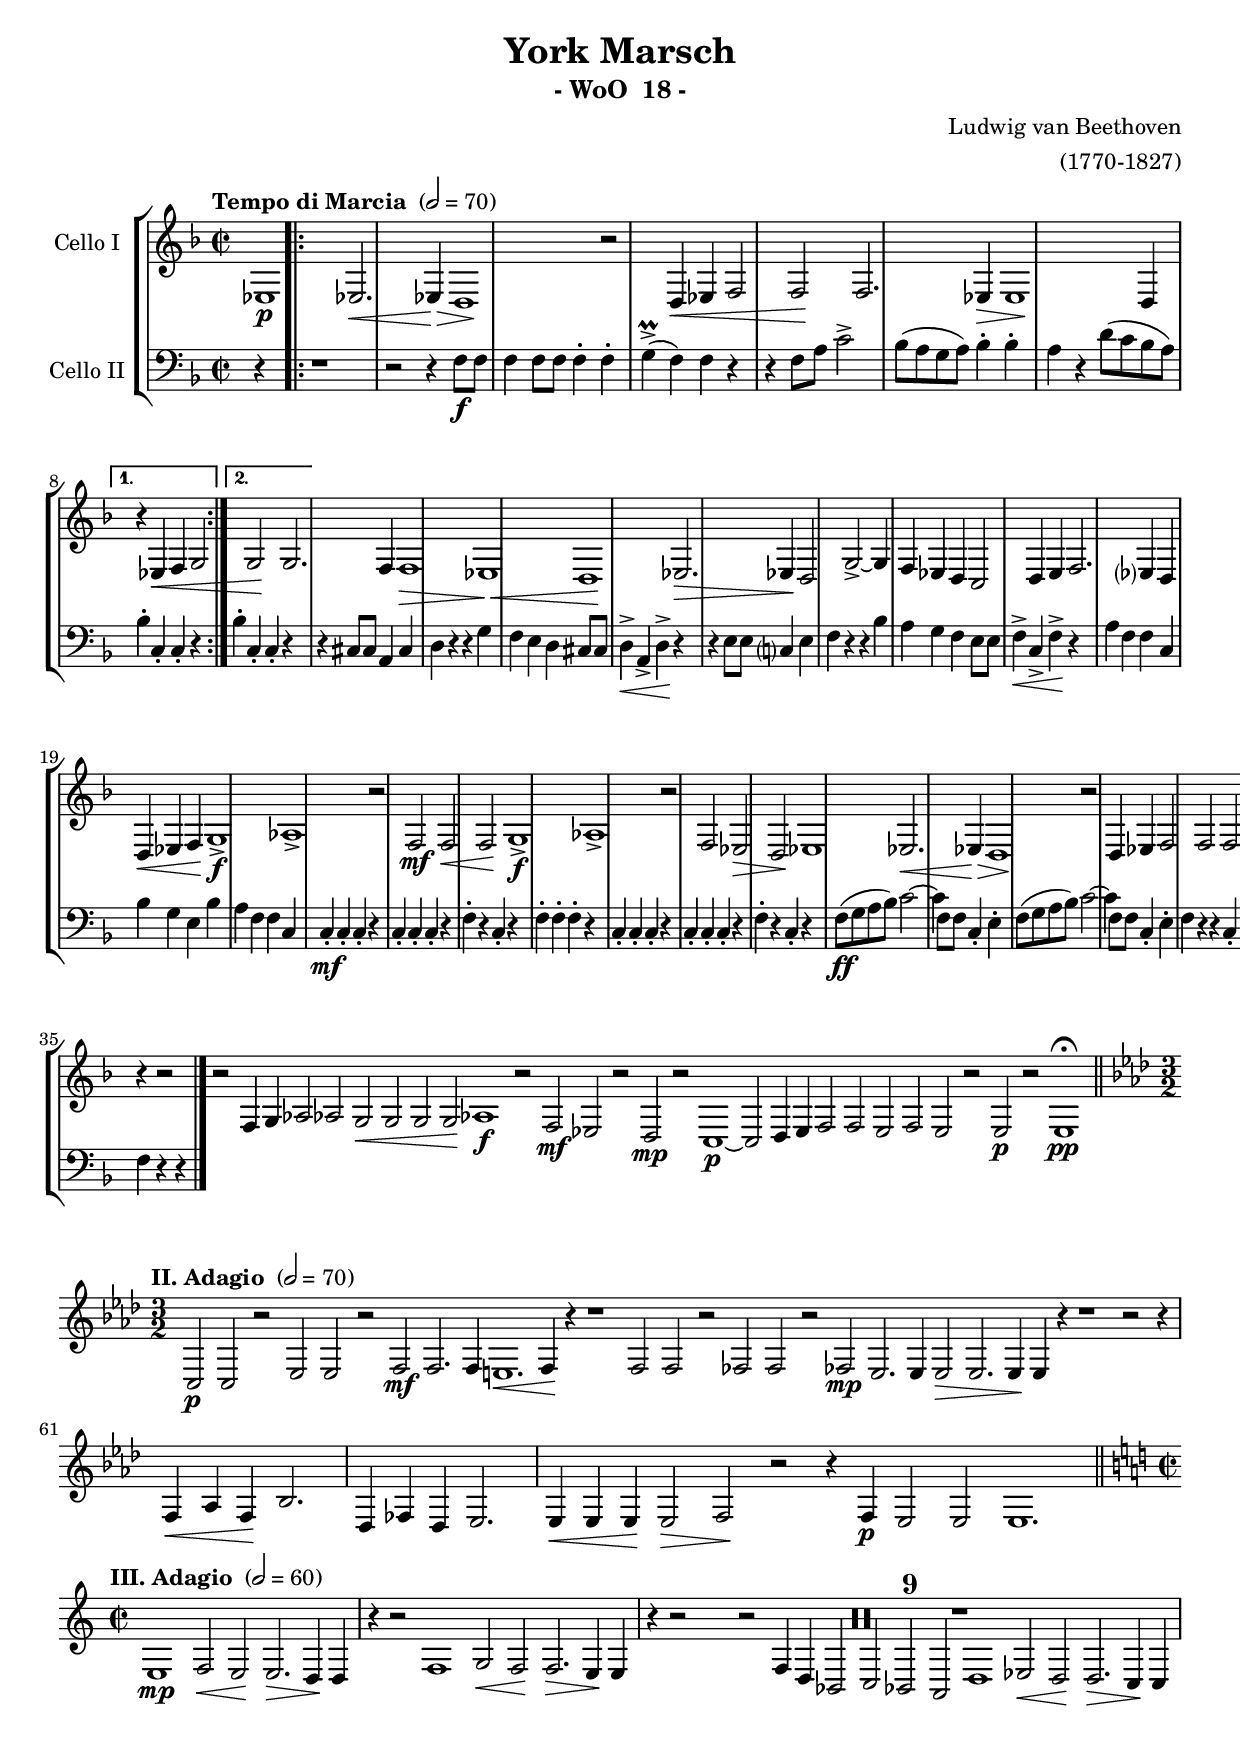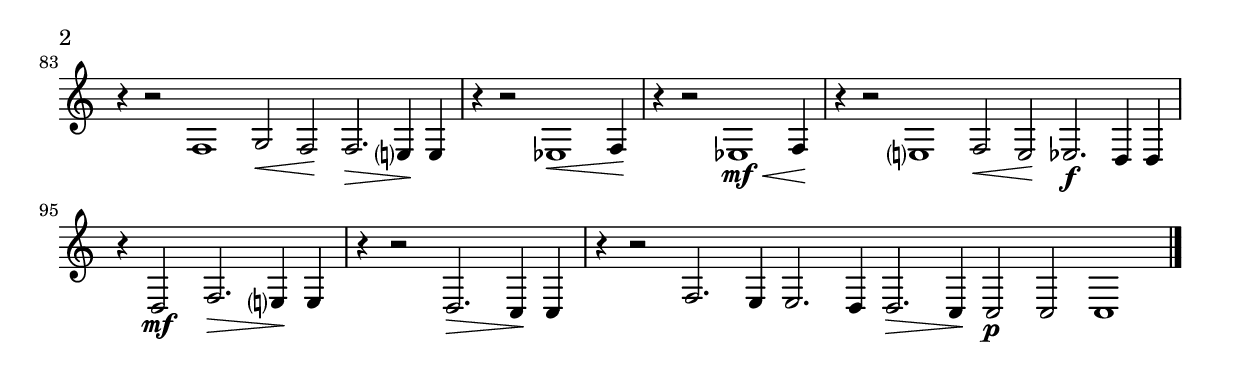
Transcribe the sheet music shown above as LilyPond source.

\version "2.14.2"
\include "deutsch.ly"

#(set-global-staff-size 19.5)

\header {
  title = "York Marsch"
  subtitle = "- WoO  18 -"
  composer = "Ludwig van Beethoven"
  arranger = "(1770-1827)"
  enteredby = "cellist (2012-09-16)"
}

voiceconsts = {
 \key g \major
 \time 2/2
 \clef "bass"
% \numericTimeSignature
 \compressFullBarRests
 \tempo "Tempo di Marcia " 2=70
}

%minstr = "harpsichord"
mihi = "clarinet"
%minstr = "accordion"
milo = "bassoon"

moral = \markup \italic "molto rall."

\include "v1.ily"
vb = \relative c'' {
  \voiceconsts

  \partial 4 r4
  \repeat volta 2 {
    r1
    r2 r4 g8\f g
    g4 g8 g g4-. g-.
    a(->\prall g) g r

    r g8 h d2->
    c8( h a h) c4-. c-.
    h r e8( d c h)
  }
  \alternative {
    { c4-. d,-. d-. r }
    { c'-. d,-. d-. r }
  }

  r dis8 dis h4 dis
  e r r a
  g fis e dis8 dis
  e4->\< h-> e->\! r
  r fis8 fis d?4 fis

  g r r c
  h a g fis8 fis
  g4->\< d-> g->\! r
  h g g d
  c' a fis c'

  h g g d
  d-.\mf d-. d-. r
  d-. d-. d-. r
  g-. r d-. r
  g-. g-. g-. r
  d-. d-. d-. r

  d-. d-. d-. r
  g-. r d-. r
  g8(\ff a h c) d2~
  d4 g,8 g d4-. fis-.
  g8( a h c) d2~

  d4 g,8 g d4-. fis-.
  g r r d-.
  g r r d-.
  g r g r
  g r r \bar "|."
}


music = \new StaffGroup <<
      \new Staff {
	\set Staff.midiInstrument = \milo
	\set Staff.instrumentName = #"Cello I"
	\transpose g f, { \va }
      }

      \new Staff {
	\set Staff.midiInstrument = \milo
	\set Staff.instrumentName = #"Cello II"
	\transpose g f, { \vb }
      }
>>

\book {
  \score {
    \music
    \layout {}
  }

  \score {
    \unfoldRepeats \music

    \midi {
      \context {
        \Score
      }
    }
  }
}
